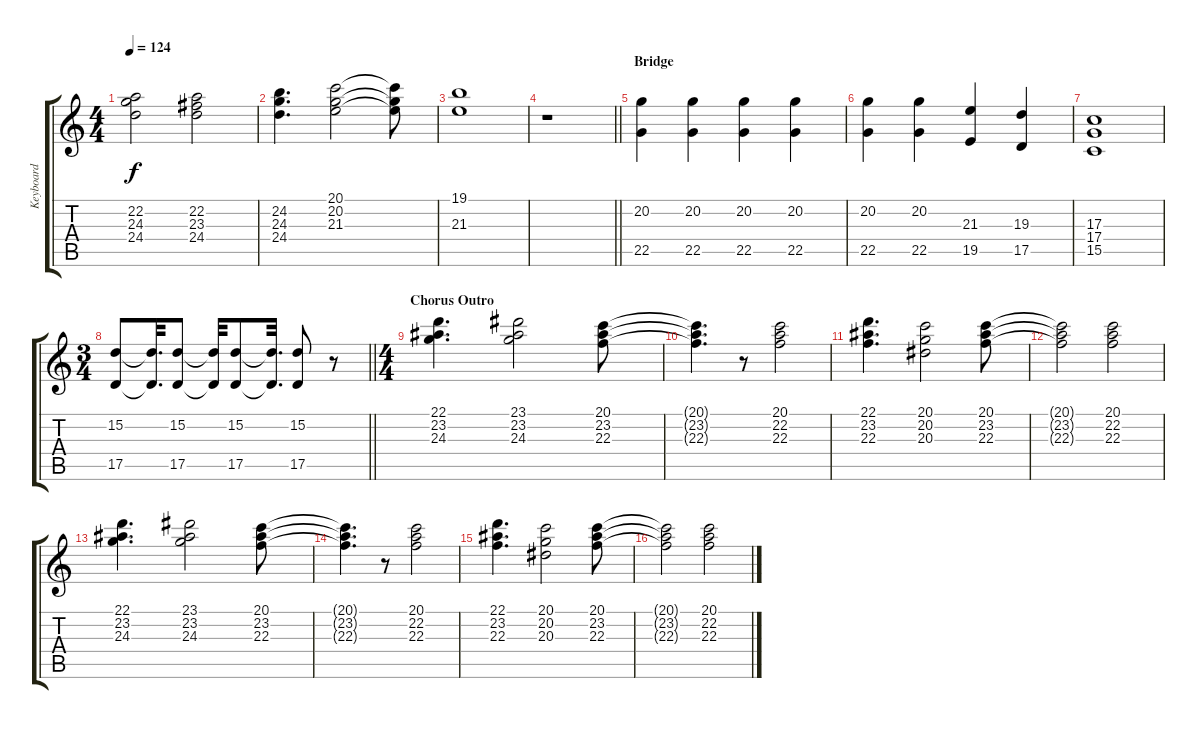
\track ("Keyboard" "Keyboard") {instrument synthstrings1}
\staff {score tabs}
\tuning (E4 B3 G3 D3 A2 E2) {hide}
\ts (4 4)
\tempo 124
\clef g2
\ks c
(22.2{t} 24.3{t} 24.4{t}).2{dy f} (22.2 23.3 24.4).2 |
(24.2 24.3 24.4).4{d} (20.1 20.2 21.3).2 (20.1{t} 20.2{t} 21.3{t}).8 |
(19.1 21.3).1 |
\barLineRight lightlight
r.1 |
\section ("" "Bridge")
(20.2 22.5).4 (20.2 22.5).4 (20.2 22.5).4 (20.2 22.5).4 |
(20.2 22.5).4 (20.2 22.5).4 (21.3 19.5).4 (19.3 17.5).4 |
(17.3 17.4 15.5).1 |
\ts (3 4)
\barLineRight lightlight
(15.2 17.5).8 (15.2{t} 17.5{t}).32{d} (15.2 17.5).8 (15.2{t} 17.5{t}).32 (15.2 17.5).8 (15.2{t} 17.5{t}).32{d} (15.2 17.5).8 r.8 |
\ts (4 4)
\section ("" "Chorus Outro")
(22.1 23.2 24.3).4{d} (23.1 23.2 24.3).2 (20.1 23.2 22.3).8 |
(20.1{t} 23.2{t} 22.3{t}).4{d} r.8 (20.1 22.2 22.3).2 |
(22.1 23.2 22.3).4{d} (20.1 20.2 20.3).2 (20.1 23.2 22.3).8 |
(20.1{t} 23.2{t} 22.3{t}).2 (20.1 22.2 22.3).2 |
(22.1 23.2 24.3).4{d} (23.1 23.2 24.3).2 (20.1 23.2 22.3).8 |
(20.1{t} 23.2{t} 22.3{t}).4{d} r.8 (20.1 22.2 22.3).2 |
(22.1 23.2 22.3).4{d} (20.1 20.2 20.3).2 (20.1 23.2 22.3).8 |
(20.1{t} 23.2{t} 22.3{t}).2 (20.1 22.2 22.3).2
